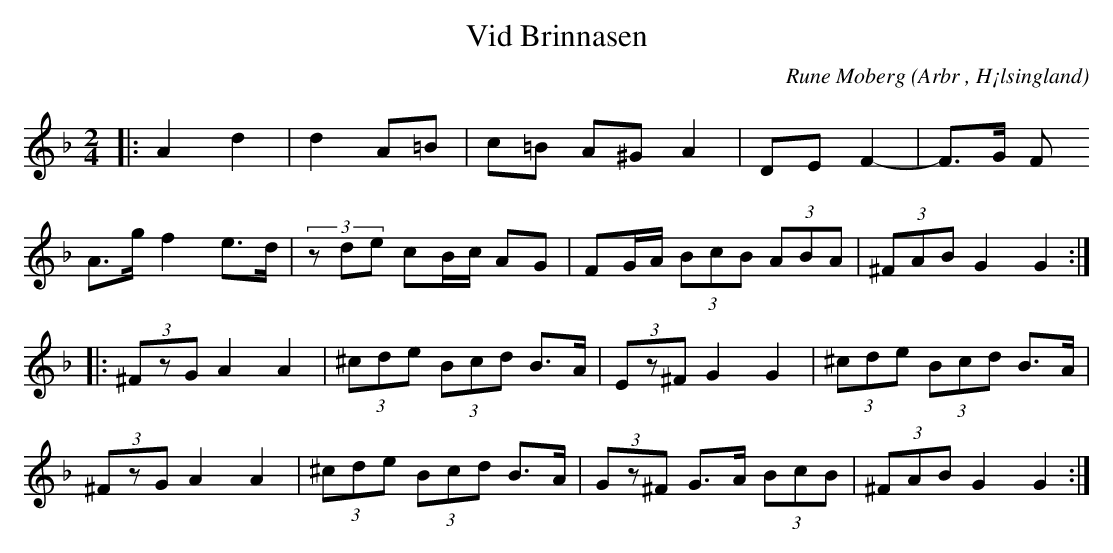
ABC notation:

X:1
T:Vid Brinnasen
C: Rune Moberg
O:Arbr , H¡lsingland
M:2/4
L:1/8
K:Dm
|: A2 d2|d2 A=B|c=B A^G A2|DE F2-|F>G F
A>g f2 e>d|(3zde cB/c/ AG|FG/A/ (3BcB (3ABA|(3^FAB G2 G2:|
|:(3^FzG A2 A2|(3^cde (3Bcd B>A|(3Ez^F G2 G2|(3^cde (3Bcd B>A|
(3^FzG A2 A2|(3^cde (3Bcd B>A| (3Gz^F G>A (3BcB|(3^FAB G2 G2:|
